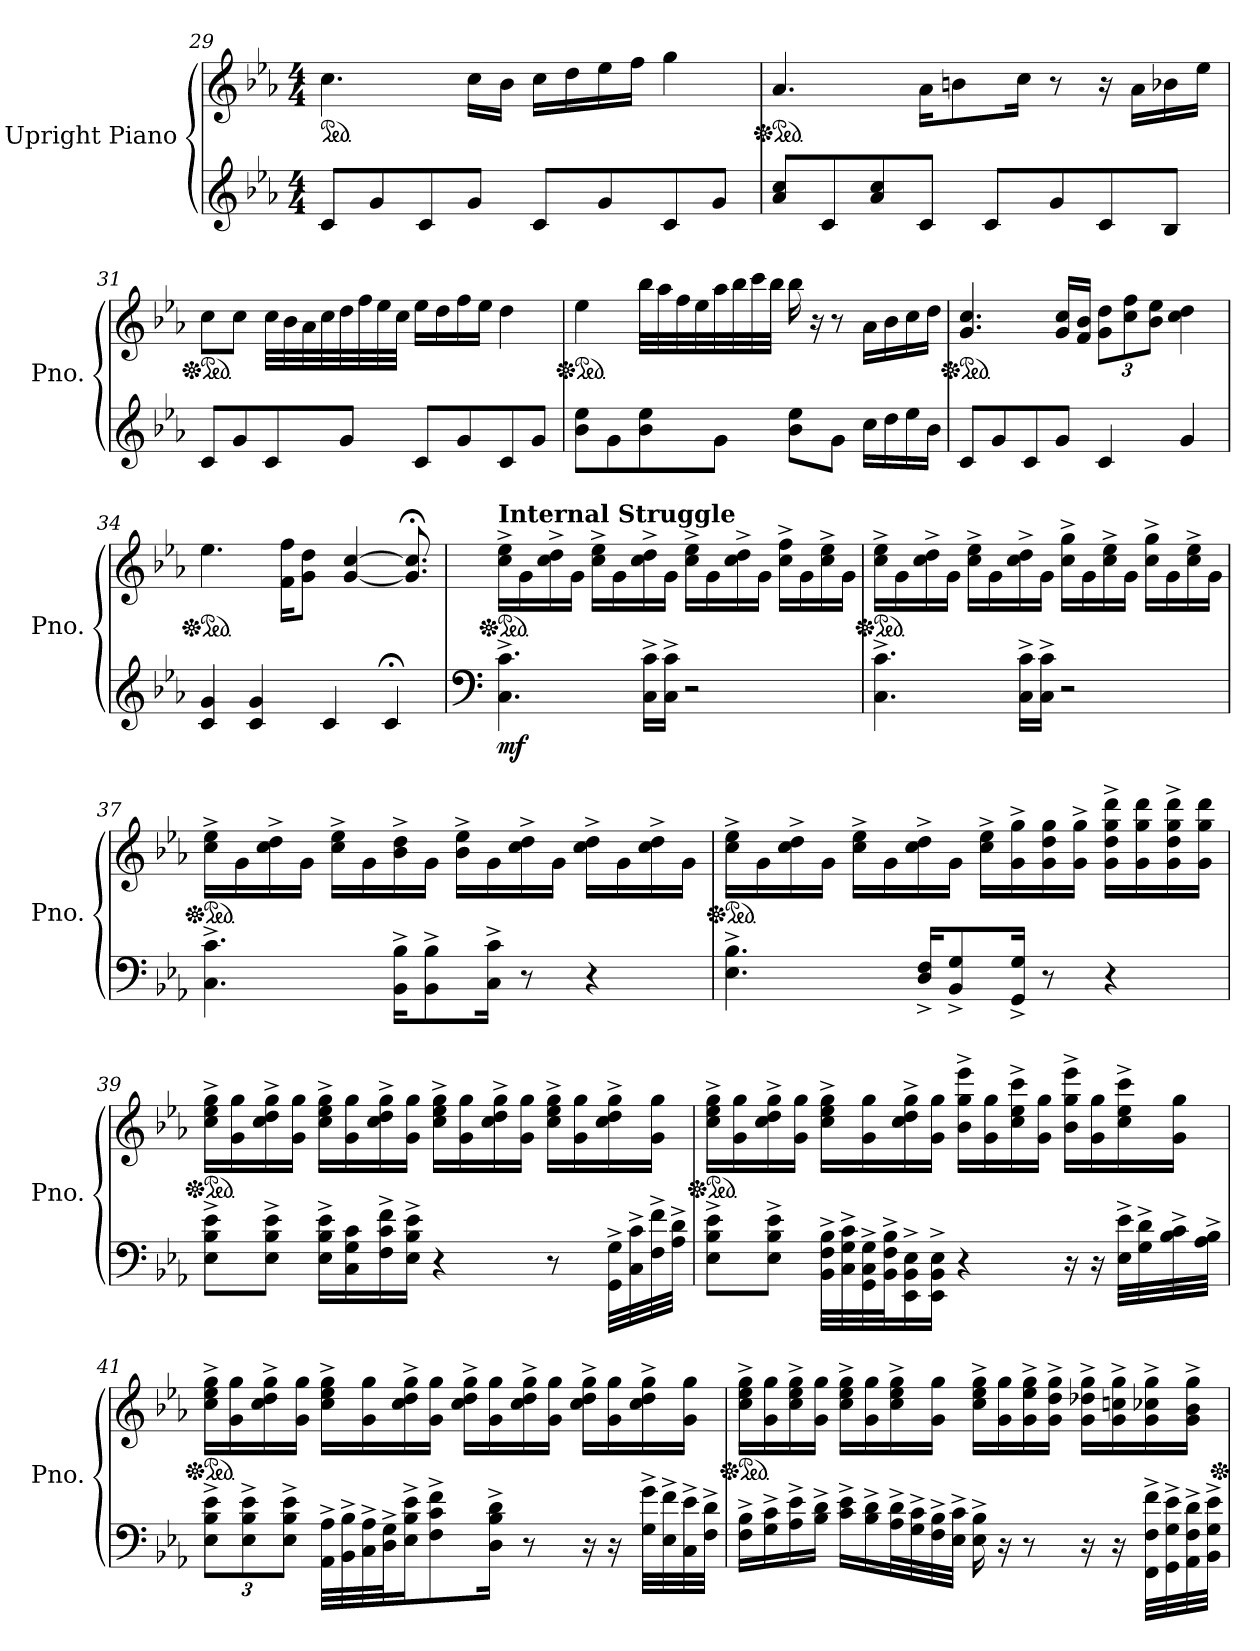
**kern	**kern	**dynam
*part1	*part1	*part1
*staff2	*staff1	*staff1/2
*I"Upright Piano	*	*
*I'Pno.	*	*
!!LO:LB:g=z
*clefG2	*clefG2	*
*k[b-e-a-]	*k[b-e-a-]	*
*M4/4	*M4/4	*
*	*ped	*
=29	=29	=29
8c/L	4.cc\	.
8g/	.	.
8c/	.	.
8g/J	16cc\LL	.
.	16b-\JJ	.
8c/L	16cc\LL	.
.	16dd\	.
8g/	16ee-\	.
.	16ff\JJ	.
8c/	4gg\	.
8g/J	.	.
=30	=30	=30
*	*Xped	*
*	*ped	*
8a-/ 8cc/L	4.a-/	.
8c/	.	.
8a-/ 8cc/	.	.
8c/J	16a-\KL	.
.	8bn\	.
8c/L	.	.
.	16cc\Jk	.
8g/	8r	.
8c/	16r	.
.	16a-\LL	.
8B-/J	16b-X\	.
.	16ee-\JJ	.
=31	=31	=31
*	*Xped	*
*	*ped	*
8c/L	8cc\L	.
8g/	8cc\J	.
8c/	32cc\LLL	.
.	32b-\	.
.	32a-\	.
.	32cc\	.
8g/J	32dd\	.
.	32ff\	.
.	32ee-\	.
.	32cc\JJJ	.
8c/L	16ee-\LL	.
.	16dd\	.
8g/	16ff\	.
.	16ee-\JJ	.
8c/	4dd\	.
8g/J	.	.
!!LO:LB:g=z
=32	=32	=32
*	*Xped	*
*	*ped	*
8b-\ 8ee-\L	4ee-\	.
8g\	.	.
8b-\ 8ee-\	32bb-\LLL	.
.	32aa-\	.
.	32ff\	.
.	32ee-\	.
8g\J	32aa-\	.
.	32bb-\	.
.	32ccc\	.
.	32bb-\JJJ	.
8b-\ 8ee-\L	16bb-\	.
.	16r	.
8g\J	8r	.
16cc\LL	16a-\LL	.
16dd\	16b-\	.
16ee-\	16cc\	.
16b-\JJ	16dd\JJ	.
=33	=33	=33
*	*Xped	*
*	*ped	*
8c/L	4.g/ 4.cc/	.
8g/	.	.
8c/	.	.
8g/J	16g/ 16cc/LL	.
.	16f/ 16b-/JJ	.
*	*Xbrackettup	*
4c/	12g\ 12dd\L	.
.	12cc\ 12ff\	.
.	12b-\ 12ee-\J	.
4g/	4cc\ 4dd\	.
=34	=34	=34
*	*Xped	*
*	*ped	*
4c/ 4g/	4.ee-\	.
4c/ 4g/	.	.
.	16f\ 16ff\KL	.
.	8g\ 8dd\J	.
4c/	.	.
.	[4g/ [4cc/	.
4c;</	.	.
.	8.g/];< 8.cc/];<	.
!!LO:LB:g=z
=35	=35	=35
*clefF4	*	*
*	*Xped	*
*	*ped	*
!	!LO:TX:a:B:t=Internal Struggle	!
!	!	!LO:DY:b=2
4.C\^ 4.c\^	16cc\^ 16ee-\^LL	mf
.	16g\	.
.	16cc\^ 16dd\^	.
.	16g\JJ	.
.	16cc\^ 16ee-\^LL	.
.	16g\	.
16C\^ 16c\^LL	16cc\^ 16dd\^	.
16C\^ 16c\^JJ	16g\JJ	.
2r	16cc\^ 16ee-\^LL	.
.	16g\	.
.	16cc\^ 16dd\^	.
.	16g\JJ	.
.	16cc\^ 16ff\^LL	.
.	16g\	.
.	16cc\^ 16ee-\^	.
.	16g\JJ	.
=36	=36	=36
*	*Xped	*
*	*ped	*
4.C\^ 4.c\^	16cc\^ 16ee-\^LL	.
.	16g\	.
.	16cc\^ 16dd\^	.
.	16g\JJ	.
.	16cc\^ 16ee-\^LL	.
.	16g\	.
16C\^ 16c\^LL	16cc\^ 16dd\^	.
16C\^ 16c\^JJ	16g\JJ	.
2r	16cc\^ 16gg\^LL	.
.	16g\	.
.	16cc\^ 16ee-\^	.
.	16g\JJ	.
.	16cc\^ 16gg\^LL	.
.	16g\	.
.	16cc\^ 16ee-\^	.
.	16g\JJ	.
!!LO:LB:g=z
=37	=37	=37
*	*Xped	*
*	*ped	*
4.C\^ 4.c\^	16cc\^ 16ee-\^LL	.
.	16g\	.
.	16cc\^ 16dd\^	.
.	16g\JJ	.
.	16cc\^ 16ee-\^LL	.
.	16g\	.
16BB-\^ 16B-\^KL	16b-\^ 16dd\^	.
8BB-\^ 8B-\^	16g\JJ	.
.	16b-\^ 16ee-\^LL	.
16C\^ 16c\^Jk	16g\	.
8r	16cc\^ 16dd\^	.
.	16g\JJ	.
4r	16cc\^ 16dd\^LL	.
.	16g\	.
.	16cc\^ 16dd\^	.
.	16g\JJ	.
=38	=38	=38
*	*Xped	*
*	*ped	*
4.E-\^ 4.B-\^	16cc\^ 16ee-\^LL	.
.	16g\	.
.	16cc\^ 16dd\^	.
.	16g\JJ	.
.	16cc\^ 16ee-\^LL	.
.	16g\	.
16D/^ 16F/^KL	16cc\^ 16dd\^	.
8BB-/^ 8G/^	16g\JJ	.
.	16cc\^ 16ee-\^LL	.
16GG/^ 16G/^Jk	16g\^ 16gg\^	.
8r	16g\ 16dd\ 16gg\	.
.	16g\^ 16gg\^JJ	.
4r	16g\^ 16dd\^ 16gg\^ 16ddd\^LL	.
.	16g\ 16gg\ 16ddd\	.
.	16g\^ 16dd\^ 16gg\^ 16ddd\^	.
.	16g\ 16gg\ 16ddd\JJ	.
!!LO:PB:g=z
=39	=39	=39
*	*Xped	*
*	*ped	*
8E-\^ 8B-\^ 8e-\^L	16cc\^ 16ee-\^ 16gg\^LL	.
.	16g\ 16gg\	.
8E-\^ 8B-\^ 8e-\^J	16cc\^ 16dd\^ 16gg\^	.
.	16g\ 16gg\JJ	.
16E-\^ 16B-\^ 16e-\^LL	16cc\^ 16ee-\^ 16gg\^LL	.
16C\ 16G\ 16c\	16g\ 16gg\	.
16F\^ 16c\^ 16f\^	16cc\^ 16dd\^ 16gg\^	.
16E-\^ 16B-\^ 16e-\^JJ	16g\ 16gg\JJ	.
4r	16cc\^ 16ee-\^ 16gg\^LL	.
.	16g\ 16gg\	.
.	16cc\^ 16dd\^ 16gg\^	.
.	16g\ 16gg\JJ	.
8r	16cc\^ 16ee-\^ 16gg\^LL	.
.	16g\ 16gg\	.
32GG\^ 32G\^LLL	16cc\^ 16dd\^ 16gg\^	.
32C\^ 32c\^	.	.
32F\^ 32f\^	16g\ 16gg\JJ	.
32A-\^ 32d\^JJJ	.	.
=40	=40	=40
*	*Xped	*
*	*ped	*
8E-\^ 8B-\^ 8e-\^L	16cc\^ 16ee-\^ 16gg\^LL	.
.	16g\ 16gg\	.
8E-\^ 8B-\^ 8e-\^J	16cc\^ 16dd\^ 16gg\^	.
.	16g\ 16gg\JJ	.
32BB-\^ 32F\^ 32B-\^LLL	16cc\^ 16ee-\^ 16gg\^LL	.
32C\^ 32G\^ 32c\^	.	.
32GG\^ 32C\^ 32G\^	16g\ 16gg\	.
32BB-\^ 32F\^ 32B-\^J	.	.
16EE-\^ 16BB-\^ 16E-\^	16cc\^ 16dd\^ 16gg\^	.
16EE-\^ 16BB-\^ 16E-\^JJ	16g\ 16gg\JJ	.
4r	16b-\^ 16gg\^ 16eee-\^LL	.
.	16g\ 16gg\	.
.	16cc\^ 16ee-\^ 16ccc\^	.
.	16g\ 16gg\JJ	.
16r	16b-\^ 16gg\^ 16eee-\^LL	.
16r	16g\ 16gg\	.
32E-\^ 32e-\^LLL	16cc\^ 16ee-\^ 16ccc\^	.
32G\^ 32d\^	.	.
32B-\^ 32c\^	16g\ 16gg\JJ	.
32A-\^ 32B-\^JJJ	.	.
!!LO:LB:g=z
=41	=41	=41
*Xbrackettup	*	*
*	*Xped	*
*	*ped	*
12E-\^ 12B-\^ 12e-\^L	16cc\^ 16ee-\^ 16gg\^LL	.
.	16g\ 16gg\	.
12E-\^ 12B-\^ 12e-\^	.	.
.	16cc\^ 16dd\^ 16gg\^	.
12E-\^ 12B-\^ 12e-\^J	.	.
.	16g\ 16gg\JJ	.
32AA-\^ 32A-\^LLL	16cc\^ 16ee-\^ 16gg\^LL	.
32BB-\^ 32B-\^	.	.
32C\^ 32A-\^	16g\ 16gg\	.
32D\^ 32G\^J	.	.
16E-\^ 16B-\^ 16e-\^J	16cc\^ 16dd\^ 16gg\^	.
8F\^ 8c\^ 8f\^	16g\ 16gg\JJ	.
.	16cc\^ 16dd\^ 16gg\^LL	.
16D\^ 16B-\^ 16d\^Jk	16g\ 16gg\	.
8r	16cc\^ 16dd\^ 16gg\^	.
.	16g\ 16gg\JJ	.
16r	16cc\^ 16dd\^ 16gg\^LL	.
16r	16g\ 16gg\	.
32G\^ 32g\^LLL	16cc\^ 16dd\^ 16gg\^	.
32E-\^ 32f\^	.	.
32C\^ 32e-\^	16g\ 16gg\JJ	.
32F\^ 32d\^JJJ	.	.
!!LO:LB:g=z
=42	=42	=42
*	*Xped	*
*	*ped	*
16F\^ 16B-\^LL	16cc\^ 16ee-\^ 16gg\^LL	.
16G\^ 16c\^	16g\ 16gg\	.
16A-\^ 16e-\^	16cc\^ 16ee-\^ 16gg\^	.
16B-\^ 16d\^JJ	16g\ 16gg\JJ	.
16c\^ 16e-\^LL	16cc\^ 16ee-\^ 16gg\^LL	.
16B-\^ 16d\^	16g\ 16gg\	.
32A-\^ 32d\^L	16cc\^ 16ee-\^ 16gg\^	.
32G\^ 32c\^	.	.
32F\^ 32B-\^	16g\ 16gg\JJ	.
32E-\^ 32c\^JJJ	.	.
16E-\^ 16B-\^	16cc\^ 16ee-\^ 16gg\^LL	.
16r	16g\ 16gg\	.
8r	16g\^ 16ee-\^ 16gg\^	.
.	16g\^ 16dd\^ 16gg\^JJ	.
16r	16g\^ 16dd-X\^ 16gg\^LL	.
16r	16g\^ 16ccn\^ 16gg\^	.
32FF\^ 32F\^ 32f\^LLL	16g\^ 16cc-X\^ 16gg\^	.
32GG\^ 32G\^ 32e-\^	.	.
32AA-\^ 32F\^ 32d\^	16g\^ 16b-\^ 16gg\^JJ	.
32BB-\^ 32G\^ 32e-\^JJJ	.	.
*	*Xped	*
=	=	=
*-	*-	*-
